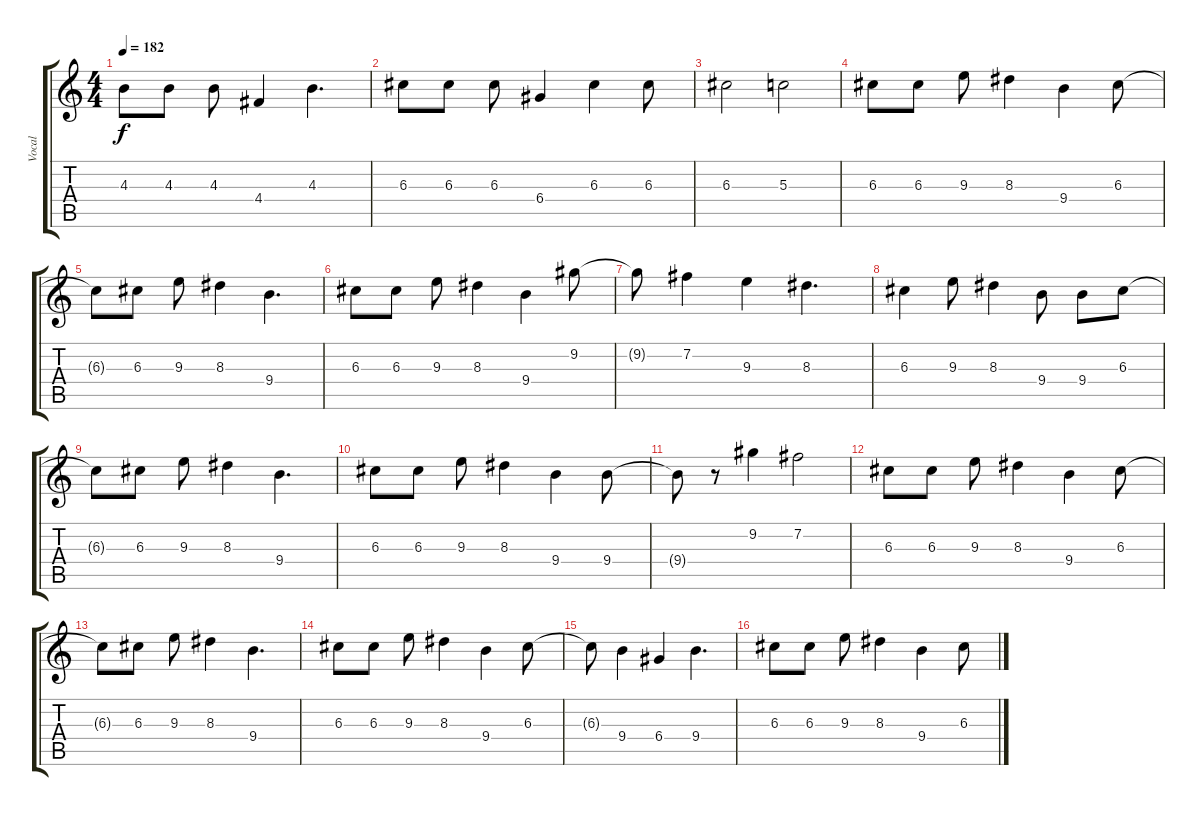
\track ("Vocal" "Vocal") {instrument distortionguitar}
\staff {score tabs}
\tuning (E4 B3 G3 D3 A2 E2) {hide}
\ts (4 4)
\tempo 182
\clef g2
\ks c
4.3.8{dy f} 4.3.8 4.3.8 4.4.4 4.3.4{d} |
6.3.8 6.3.8 6.3.8 6.4.4 6.3.4 6.3.8 |
6.3.2 5.3.2 |
6.3.8 6.3.8 9.3.8 8.3.4 9.4.4 6.3.8 |
6.3{t}.8 6.3.8 9.3.8 8.3.4 9.4.4{d} |
6.3.8 6.3.8 9.3.8 8.3.4 9.4.4 9.2.8 |
9.2{t}.8 7.2.4 9.3.4 8.3.4{d} |
6.3.4 9.3.8 8.3.4 9.4.8 9.4.8 6.3.8 |
6.3{t}.8 6.3.8 9.3.8 8.3.4 9.4.4{d} |
6.3.8 6.3.8 9.3.8 8.3.4 9.4.4 9.4.8 |
9.4{t}.8 r.8 9.2.4 7.2.2 |
6.3.8 6.3.8 9.3.8 8.3.4 9.4.4 6.3.8 |
6.3{t}.8 6.3.8 9.3.8 8.3.4 9.4.4{d} |
6.3.8 6.3.8 9.3.8 8.3.4 9.4.4 6.3.8 |
6.3{t}.8 9.4.4 6.4.4 9.4.4{d} |
6.3.8 6.3.8 9.3.8 8.3.4 9.4.4 6.3.8
